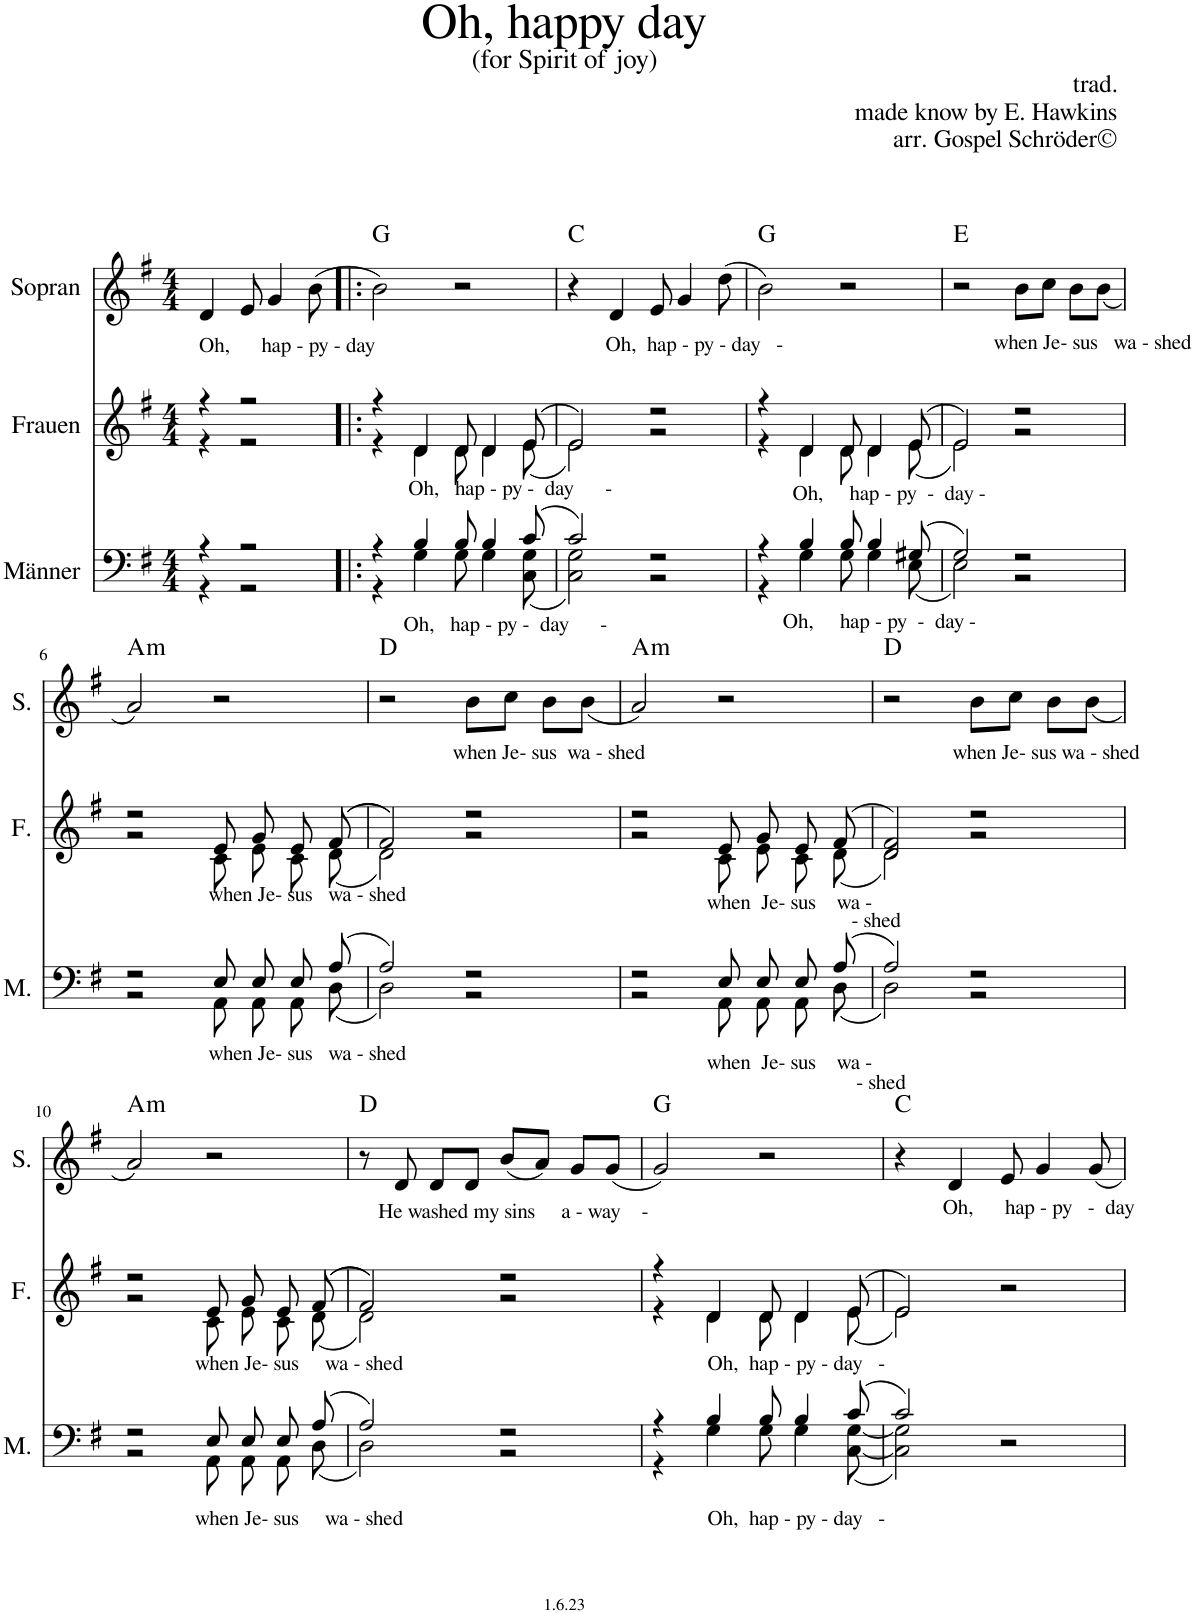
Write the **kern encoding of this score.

**kern	**kern	**kern	**harte
*part3	*part2	*part1	*part1
*staff3	*staff2	*staff1	*
*I"Männer	*I"Frauen	*I"Sopran	*
*I'M.	*I'F.	*I'S.	*
*clefF4	*clefG2	*clefG2	*
*k[f#]	*k[f#]	*k[f#]	*
*M4/4	*M4/4	*M4/4	*
=1	=1	=1	=1
*^	*^	*	*
!	!	!	!	!LO:TX:b:t=Oh,      hap - py - day	!
4r	4r	4r	4r	4d/	.
2r	2r	2r	2r	8e/	.
.	.	.	.	4g/	.
.	.	.	.	(8b\	.
=2!|:	=2!|:	=2!|:	=2!|:	=2!|:	=2!|:
4r	4r	4r	4r	2b\)	G:maj
!	!	!LO:TX:b:t=Oh,   hap - py -  day      -	!	!	!
!LO:TX:b:t=Oh,   hap - py -  day      -	!	!	!	!	!
4B/	4G\	4d/	4d\	.	.
8B/	8G\	8d/	8d\	2r	.
4B/	4G\	4d/	4d\	.	.
(8c/	(8C\ 8G\	(8e/	(8e\	.	.
=3	=3	=3	=3	=3	=3
2c/)	2C\ 2G\)	2e/)	2e\)	4r	C:maj
!	!	!	!	!LO:TX:b:t=Oh,  hap - py - day   -	!
.	.	.	.	4d/	.
2r	2r	2r	2r	8e/	.
.	.	.	.	4g/	.
.	.	.	.	(8dd\	.
=4	=4	=4	=4	=4	=4
4r	4r	4r	4r	2b\)	G:maj
!	!	!LO:TX:b:t=Oh,     hap - py  -  day -	!	!	!
!LO:TX:b:t=Oh,     hap - py  -  day -	!	!	!	!	!
4B/	4G\	4d/	4d\	.	.
8B/	8G\	8d/	8d\	2r	.
4B/	4G\	4d/	4d\	.	.
(8G#X/	(8E\	(8e/	(8e\	.	.
=5	=5	=5	=5	=5	=5
2G/)	2E\)	2e/)	2e\)	2r	E:maj
!	!	!	!	!LO:TX:b:t=when Je- sus   wa - shed	!
2r	2r	2r	2r	8b\L	.
.	.	.	.	8cc\J	.
.	.	.	.	8b\L	.
.	.	.	.	(<8b\J	.
!!LO:LB:g=z
=6	=6	=6	=6	=6	=6
!	!	!	!	!	!LO:H:kt=m
2r	2r	2r	2r	2a/)	A:min
!	!	!LO:TX:b:t=when Je- sus   wa - shed	!	!	!
!LO:TX:b:t=when Je- sus   wa - shed	!	!	!	!	!
8E/L	8AA\L	8e/L	8c\L	2r	.
8E/J	8AA\J	8g/J	8e\J	.	.
8E/L	8AA\L	8e/L	8c\L	.	.
(8A/J	(8D\J	(>(8f#/J	(8d\J	.	.
=7	=7	=7	=7	=7	=7
2A/)	2D\)	2f#/))	2d\)	2r	D:maj
!	!	!	!	!LO:TX:b:t=when Je- sus  wa - shed	!
2r	2r	2r	2r	8b\L	.
.	.	.	.	8cc\J	.
.	.	.	.	8b\L	.
.	.	.	.	(<8b\J	.
=8	=8	=8	=8	=8	=8
!	!	!	!	!	!LO:H:kt=m
2r	2r	2r	2r	2a/)	A:min
!	!	!LO:TX:b:t=when  Je- sus    wa -	!	!	!
!LO:TX:b:t=when  Je- sus    wa -	!	!	!	!	!
8E/L	8AA\L	8e/L	8c\L	2r	.
8E/J	8AA\J	8g/J	8e\J	.	.
8E/L	8AA\L	8e/L	8c\L	.	.
(8A/J	(8D\J	(8f#/J	(8d\J	.	.
=9	=9	=9	=9	=9	=9
!	!	!LO:TX:b:t=- shed	!	!	!
!LO:TX:b:t=- shed	!	!	!	!	!
2A/)	2D\)	2d/ 2f#/)	2d\)	2r	D:maj
!	!	!	!	!LO:TX:b:t=when Je- sus wa - shed	!
2r	2r	2r	2r	8b\L	.
.	.	.	.	8cc\J	.
.	.	.	.	8b\L	.
.	.	.	.	(<8b\J	.
!!LO:LB:g=z
=10	=10	=10	=10	=10	=10
!	!	!	!	!	!LO:H:kt=m
2r	2r	2r	2r	2a/)	A:min
!	!	!LO:TX:b:t=when Je- sus     wa - shed	!	!	!
!LO:TX:b:t=when Je- sus     wa - shed	!	!	!	!	!
8E/L	8AA\L	8e/L	8c\L	2r	.
8E/J	8AA\J	8g/J	8e\J	.	.
8E/L	8AA\L	8e/L	8c\L	.	.
(8A/J	(8D\J	(>(8f#/J	(8d\J	.	.
=11	=11	=11	=11	=11	=11
2A/)	2D\)	2f#/))	2d\)	8r	D:maj
!	!	!	!	!LO:TX:b:t=He washed my sins     a - way    -	!
.	.	.	.	8d/	.
.	.	.	.	8d/L	.
.	.	.	.	8d/J	.
2r	2r	2r	2r	(8b/L	.
.	.	.	.	8a/J)	.
.	.	.	.	8g/L	.
.	.	.	.	(8g/J	.
=12	=12	=12	=12	=12	=12
4r	4r	4r	4r	2g/)	G:maj
!	!	!LO:TX:b:t=Oh,  hap - py - day   -	!	!	!
!LO:TX:b:t=Oh,  hap - py - day   -	!	!	!	!	!
4B/	4G\	4d/	4d\	.	.
8B/	8G\	8d/	8d\	2r	.
4B/	4G\	4d/	4d\	.	.
(8c/	([8C\ [8G\	(8e/	(8e\	.	.
=13	=13	=13	=13	=13	=13
2c/)	2C\] 2G\])	2e/)	2e\)	4r	C:maj
!	!	!	!	!LO:TX:b:t=Oh,      hap - py   -  day	!
.	.	.	.	4d/	.
2r	2ryy	2r	2ryy	8e/	.
.	.	.	.	4g/	.
.	.	.	.	8g/	.
*v	*v	*	*	*	*
*	*v	*v	*	*
=	=	=	=
*-	*-	*-	*-
